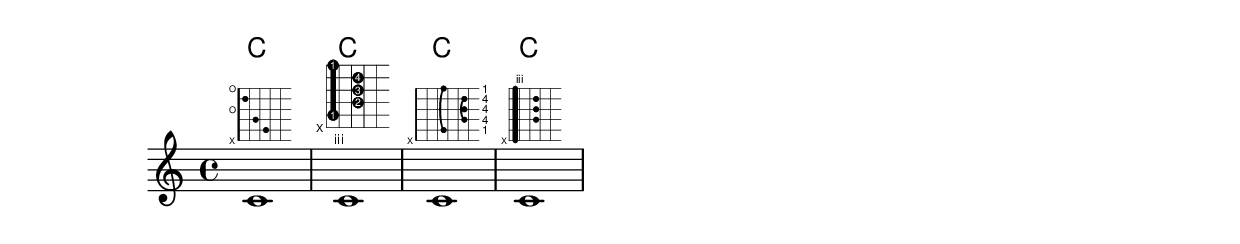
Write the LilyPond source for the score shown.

\version "2.16.0"

\header {
  texidoc="
Fret diagrams can be presented in landscape mode.

"
}

\layout { ragged-right = ##t }

<<
  \chords {
    c1 |
    c1 |
    c1 |
    c1
  }

  \new Voice {
    \textLengthOn
    \override TextScript #'fret-diagram-details
       #'orientation = #'landscape

     %% C major for guitar, regular style
    c'1 ^\markup {
            \fret-diagram #"6-x;5-3-3;4-2-2;3-o;2-1;1-o;"}

     %% C major for guitar with barre on fret 3, regular style
    \once \override TextScript #'fret-diagram-details 
        #'label-dir = #LEFT
    \once \override TextScript #'fret-diagram-details 
        #'barre-type = #'straight
    c' ^\markup {
            \fret-diagram 
               #"f:1;s:1.2;6-x;c:5-1-3;5-3-1;4-5-2;3-5-3;2-5-4;1-3-1;"}

     %% C major for guitar with two barres, regular style

    c' ^\markup {
            \fret-diagram 
              #"f:2;h:5;6-x;c:5-1-3;5-3-1;c:4-2-5;4-5-4;3-5-4;2-5-4;1-3-1;"}
   
     %% C major for guitar, with capo 
    c' ^\markup {
            \fret-diagram-verbose #'((mute 6)
                                     (capo 3)
                                     (place-fret 4 5 1)
                                     (place-fret 3 5 2)
                                     (place-fret 2 5 3))}

 }
>>


